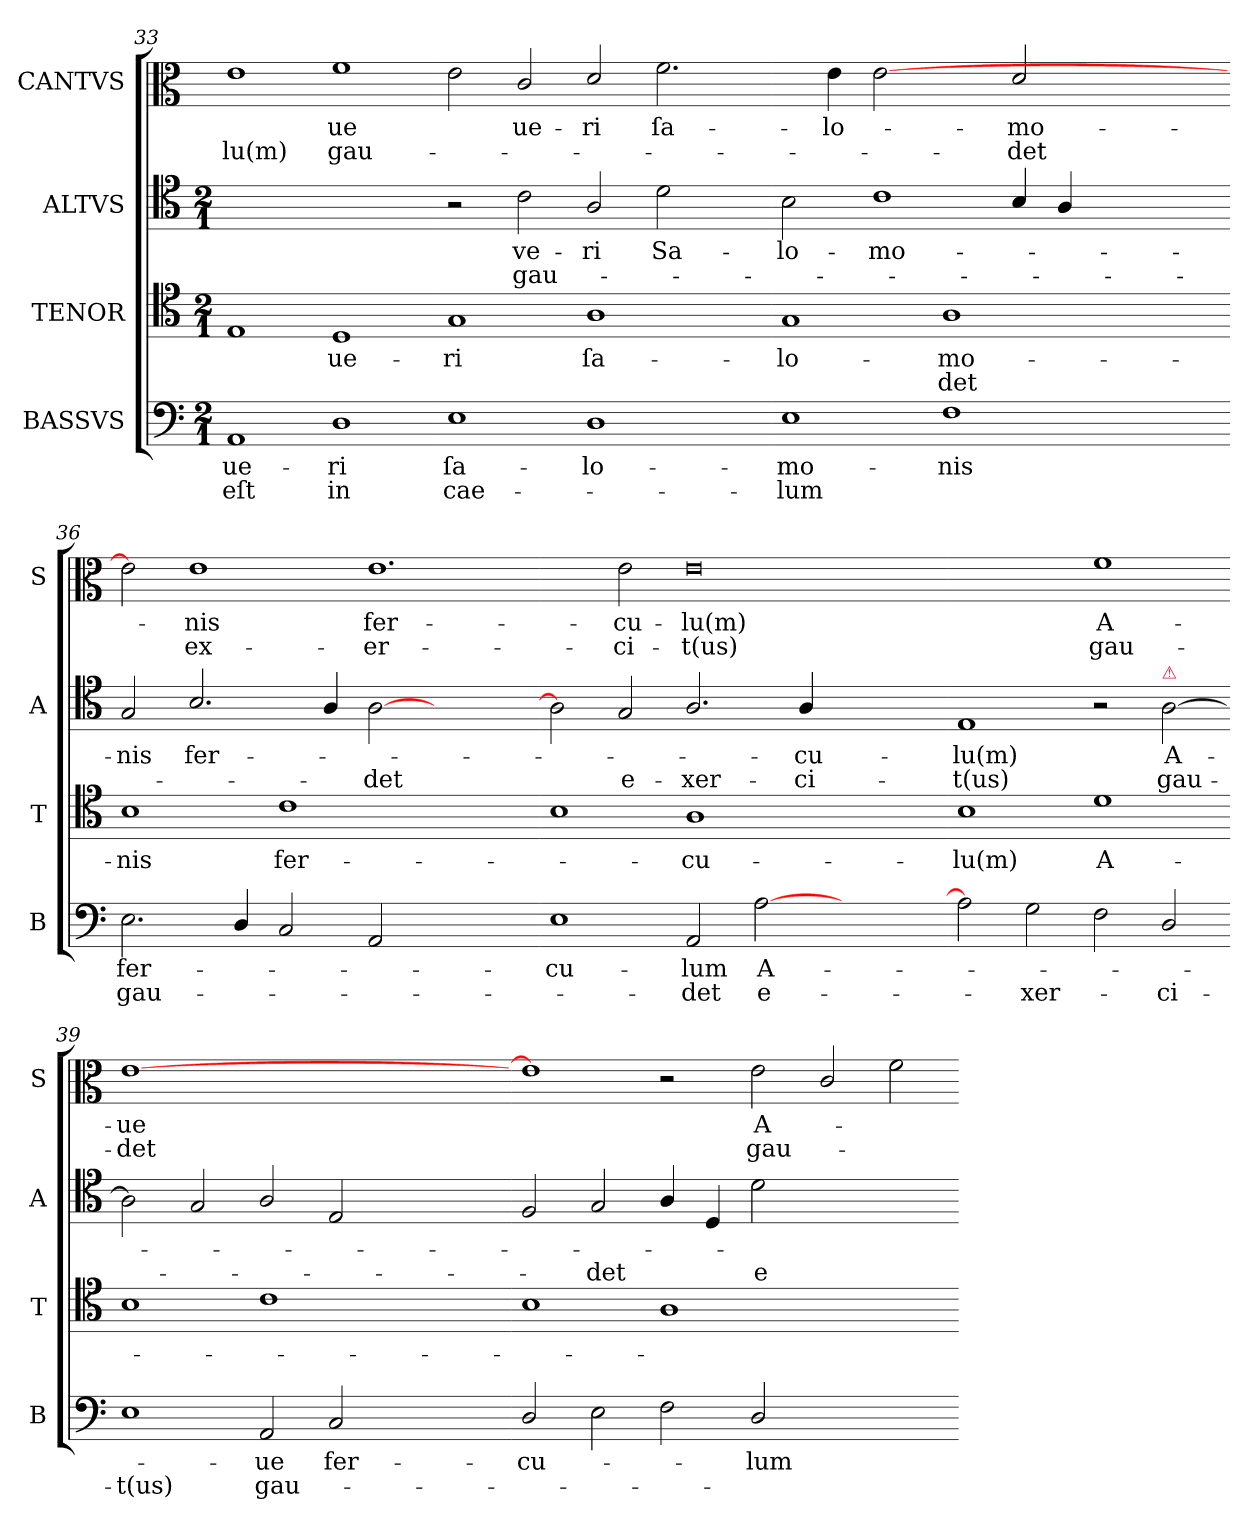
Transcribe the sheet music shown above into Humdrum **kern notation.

**kern	**text	**text	**kern	**text	**text	**kern	**text	**text	**kern	**text	**text
*part4	*part4	*part4	*part3	*part3	*part3	*part2	*part2	*part2	*part1	*part1	*part1
*staff4	*staff4	*staff4	*staff3	*staff3	*staff3	*staff2	*staff2	*staff2	*staff1	*staff1	*staff1
*I"BASSVS	*	*	*I"TENOR	*	*	*I"ALTVS	*	*	*I"CANTVS	*	*
*I'B	*	*	*I'T	*	*	*I'A	*	*	*I'S	*	*
*clefF4	*	*	*clefC4	*	*	*clefC4	*	*	*clefC3	*	*
*k[]	*	*	*k[]	*	*	*k[]	*	*	*k[]	*	*
*A:aeo	*	*	*A:aeo	*	*	*A:aeo	*	*	*A:aeo	*	*
*M2/1	*	*	*M2/1	*	*	*M2/1	*	*	*	*	*
=33	=33	=33	=33	=33	=33	=33	=33	=33	=33	=33	=33
1AA	ue-	eſt	1E	.	.	0ryy	.	.	1e	.	-lu(m)
1D	-ri	in	1D	ue-	.	.	.	.	1f	-ue	gau-
=34-	=34-	=34-	=34-	=34-	=34-	=34-	=34-	=34-	=34-	=34-	=34-
1E	ſa-	cae-	1G	-ri	.	2r	.	.	2e\	.	.
.	.	.	.	.	.	2c\	ve-	gau-	2c/	ue-	.
1D	-lo-	.	1A	ſa-	.	2A/	-ri	.	2d/	-ri	.
.	.	.	.	.	.	2d\	Sa-	.	2.f\	ſa-	.
4ryy	.	.	4ryy	.	.	4ryy	.	.	.	.	.
=35-	=35-	=35-	=35-	=35-	=35-	=35-	=35-	=35-	=35-	=35-	=35-
1E	-mo-	-lum	1G	-lo-	.	2B\	-lo-	.	4ryy	.	.
.	.	.	.	.	.	.	.	.	4e\	-lo-	.
.	.	.	.	.	.	1c	-mo-	.	[2e	.	.
1F	-nis	.	1A	-mo-	-det	.	.	.	2ryy	.	.
.	.	.	.	.	.	4B/	.	.	2d/	-mo-	-det
.	.	.	.	.	.	4A/	.	.	.	.	.
=36-	=36-	=36-	=36-	=36-	=36-	=36-	=36-	=36-	=36-	=36-	=36-
2.E\	fer-	gau-	1B	-nis	.	2G/	-nis	.	2e]	.	.
.	.	.	.	.	.	2.B/	fer-	.	1e	-nis	ex-
4D/	.	.	.	.	.	.	.	.	.	.	.
2C/	.	.	1c	fer-	.	.	.	.	.	.	.
.	.	.	.	.	.	4A/	.	.	.	.	.
2AA/	.	.	.	.	.	[2A\	.	-det	1.e	fer-	-er-
1ryy	.	.	1ryy	.	.	1ryy	.	.	.	.	.
=37-	=37-	=37-	=37-	=37-	=37-	=37-	=37-	=37-	=37-	=37-	=37-
1E	-cu-	.	1B	.	.	2A\]	.	.	2ryy	.	.
.	.	.	.	.	.	2G/	.	e-	2e\	-cu-	-ci-
2AA/	-lum	-det	1A	-cu-	.	2.A/	.	-xer-	0e	-lu(m)	-t(us)
[2A\	A-	e-	.	.	.	.	.	.	.	.	.
.	.	.	.	.	.	4A/	-cu-	-ci-	.	.	.
1ryy	.	.	1ryy	.	.	1ryy	.	.	.	.	.
=38-	=38-	=38-	=38-	=38-	=38-	=38-	=38-	=38-	=38-	=38-	=38-
2A\]	.	.	1B	-lu(m)	.	1E	-lu(m)	-t(us)	1ryy	.	.
2G\	.	-xer-	.	.	.	.	.	.	.	.	.
2F\	.	.	1d	A-	.	2r	.	.	1f	A-	gau-
!	!	!	!	!	!	!LO:TX:a:color=crimson:t=⚠	!	!	!	!	!
2D/	.	-ci-	.	.	.	[2A\	A-	gau-	.	.	.
=39-	=39-	=39-	=39-	=39-	=39-	=39-	=39-	=39-	=39-	=39-	=39-
1E	.	-t(us)	1B	.	.	2A\]	.	.	[1e	-ue	-det
.	.	.	.	.	.	2G/	.	.	.	.	.
2AA/	-ue	gau-	1c	.	.	2A/	.	.	1ryy	.	.
!	!LO:LY:i	!	!	!	!	!	!	!	!	!	!
2C/	fer-	.	.	.	.	2E/	.	.	.	.	.
=40-	=40-	=40-	=40-	=40-	=40-	=40-	=40-	=40-	=40-	=40-	=40-
!	!LO:LY:i	!	!	!	!	!	!	!	!	!	!
2D/	-cu-	.	1B	.	.	2F/	.	.	1e]	.	.
2E\	.	.	.	.	.	2G/	.	-det	.	.	.
2F\	.	.	1A	.	.	4A/	.	.	2r	.	.
.	.	.	.	.	.	4D/	.	.	.	.	.
!	!LO:LY:i	!	!	!	!	!	!	!	!	!	!
2D/	-lum	.	.	.	.	2d\	.	e-	2e\	A-	gau-
1ryy	.	.	1ryy	.	.	1ryy	.	.	2c/	.	.
.	.	.	.	.	.	.	.	.	2f\	.	.
=-	=-	=-	=-	=-	=-	=-	=-	=-	=-	=-	=-
*-	*-	*-	*-	*-	*-	*-	*-	*-	*-	*-	*-
